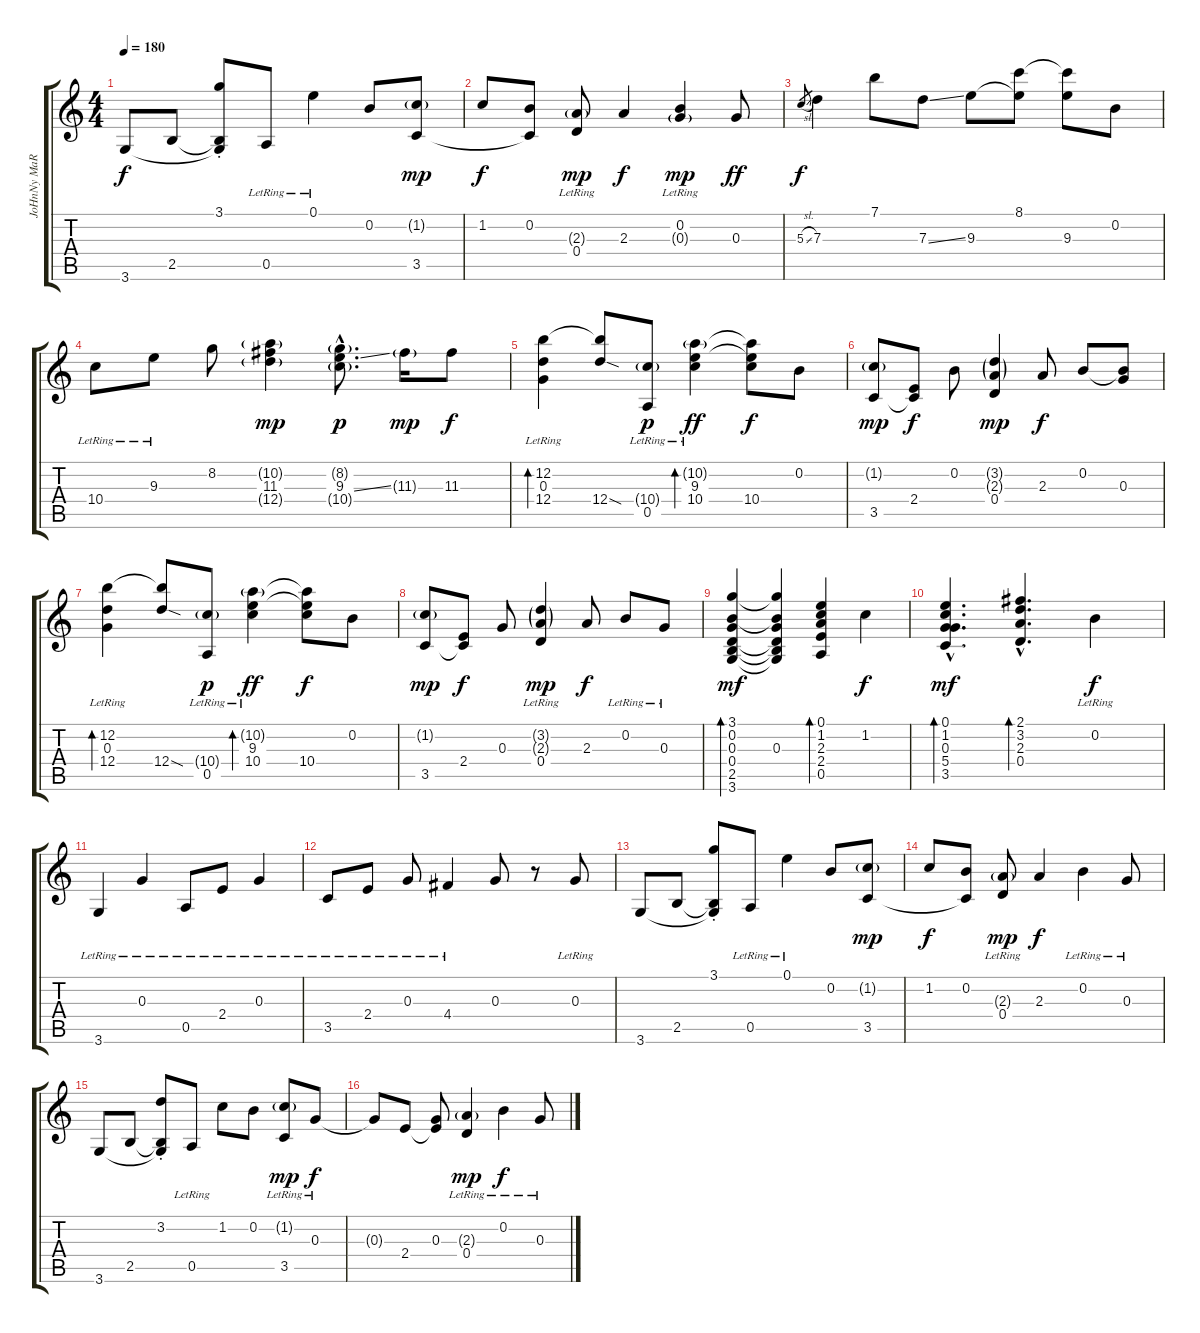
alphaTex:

\track ("JoHnNy MaRr" "JoHnNy MaR") {instrument electricguitarclean}
\staff {score tabs}
\tuning (E4 B3 G3 D3 A2 E2) {hide}
\ts (4 4)
\tempo 180
\clef g2
\ks c
3.6.8{dy f} 2.5.8 (3.1{st} 2.5{t} 3.6{t}).8 0.5{lr}.8 0.1{lr}.4 0.2.8 (1.2{g} 3.5).8{dy mp} |
1.2.8{dy f} (0.2 3.5{t}).8 (2.3{g} 0.4{lr}).8{dy mp} 2.3.4{dy f} (0.2{lr} 0.3{g}).4{dy mp} 0.3.8{dy ff} |
5.3{sl}.8{gr dy f} 7.3.4 7.1.8 7.3{ss}.8 9.3.8 (8.1 9.3{t}).8 (8.1{t} 9.3).8 0.2.8 |
10.4{lr}.8 9.3{lr}.8 8.2.8 (10.2{g} 11.3 12.4{g}).4{dy mp} (8.2{g hac} 9.3{ss hac} 10.4{g hac}).8{d dy p} 11.3{g}.16{dy mp} 11.3.8{dy f} |
(12.2 0.3{lr} 12.4).4{bd 60} (12.2{t} 12.4{sod}).8 (10.4{g} 0.5{lr}).8{dy p} (10.2{g lr} 9.3 10.4).4{bd 60 dy ff} (10.2{t} 9.3{t} 10.4).8{dy f} 0.2.8 |
(1.2{g} 3.5).8{dy mp} (2.4 3.5{t}).8{dy f} 0.2.8 (3.2{g} 2.3{g} 0.4).4{dy mp} 2.3.8{dy f} 0.2.8 (0.2{t} 0.3).8 |
(12.2 0.3{lr} 12.4).4{bd 60} (12.2{t} 12.4{sod}).8 (10.4{g} 0.5{lr}).8{dy p} (10.2{g lr} 9.3 10.4).4{bd 60 dy ff} (10.2{t} 9.3{t} 10.4).8{dy f} 0.2.8 |
(1.2{g} 3.5).8{dy mp} (2.4 3.5{t}).8{dy f} 0.3.8 (3.2{g} 2.3{g} 0.4{lr}).4{dy mp} 2.3.8{dy f} 0.2{lr}.8 0.3{lr}.8 |
(3.1 0.2 0.3 0.4 2.5 3.6).4{bd 60 dy mf} (3.1{t} 0.2{t} 0.3 0.4{t} 2.5{t} 3.6{t}).4 (0.1 1.2 2.3 2.4 0.5).4{bd 60} 1.2.4{dy f} |
(0.1{hac} 1.2{hac} 0.3{hac} 5.4{hac} 3.5{hac}).4{d bd 60 dy mf} (2.1{hac} 3.2{hac} 2.3{hac} 0.4{hac}).4{d bd 60} 0.2{lr}.4{dy f} |
3.6{lr}.4 0.3{lr}.4 0.5{lr}.8 2.4{lr}.8 0.3{lr}.4 |
3.5{lr}.8 2.4{lr}.8 0.3{lr}.8 4.4{lr}.4 0.3.8 r.8 0.3{lr}.8 |
3.6.8 2.5.8 (3.1{st} 2.5{t} 3.6{t}).8 0.5{lr}.8 0.1{lr}.4 0.2.8 (1.2{g} 3.5).8{dy mp} |
1.2.8{dy f} (0.2 3.5{t}).8 (2.3{g} 0.4{lr}).8{dy mp} 2.3.4{dy f} 0.2{lr}.4 0.3{lr}.8 |
3.6.8 2.5.8 (3.2{st} 2.5{t} 3.6{t}).8 0.5{lr}.8 1.2.8 0.2.8 (1.2{g} 3.5{lr}).8{dy mp} 0.3{lr}.8{dy f} |
0.3{t}.8 2.4.8 (0.3 2.4{t}).8 (2.3{g} 0.4{lr}).4{dy mp} 0.2{lr}.4{dy f} 0.3{lr}.8
